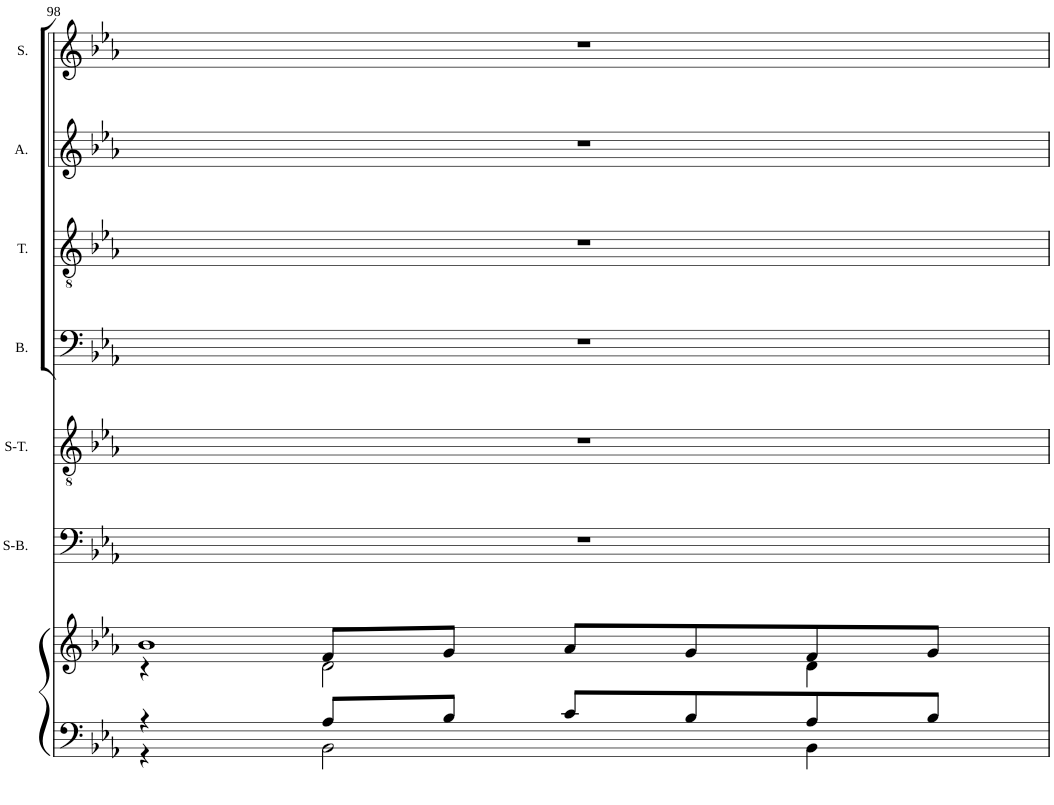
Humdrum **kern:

**kern	**kern	**kern	**kern	**kern	**kern	**kern	**kern
*part7	*part7	*part6	*part5	*part4	*part3	*part2	*part1
*staff8	*staff7	*staff6	*staff5	*staff4	*staff3	*staff2	*staff1
*	*	*I"Bariton Solo	*I"Tenor Solo	*I"Bass	*I"Tenor	*I"Alt	*I"Sopran
*	*	*	*	*I'B.	*I'T.	*I'A.	*I'S.
!!LO:PB:g=z
*clefF4	*clefG2	*clefF4	*clefGv2	*clefF4	*clefGv2	*clefG2	*clefG2
*k[b-e-a-]	*k[b-e-a-]	*k[b-e-a-]	*k[b-e-a-]	*k[b-e-a-]	*k[b-e-a-]	*k[b-e-a-]	*k[b-e-a-]
*E-:	*E-:	*E-:	*E-:	*E-:	*E-:	*E-:	*E-:
*M4/4	*M4/4	*M4/4	*M4/4	*M4/4	*M4/4	*M4/4	*M4/4
*met(c)	*met(c)	*met(c)	*met(c)	*met(c)	*met(c)	*met(c)	*met(c)
=98	=98	=98	=98	=98	=98	=98	=98
*^	*^	*	*	*	*	*	*
*	*	*	*^	*	*	*	*	*	*
4r	4r	1b-	4r	4ryy	1r	1r	1r	1r	1r	1r
8A-/L	2BB-\	.	2d\	8f/L	.	.	.	.	.	.
8B-/J	.	.	.	8g/J	.	.	.	.	.	.
8c/L	.	.	.	8a-/L	.	.	.	.	.	.
8B-/	.	.	.	8g/	.	.	.	.	.	.
8A-/	4BB-\	.	4d\	8f/	.	.	.	.	.	.
8B-/J	.	.	.	8g/J	.	.	.	.	.	.
*v	*v	*	*	*	*	*	*	*	*	*
*	*v	*v	*v	*	*	*	*	*	*
=	=	=	=	=	=	=	=
*-	*-	*-	*-	*-	*-	*-	*-
